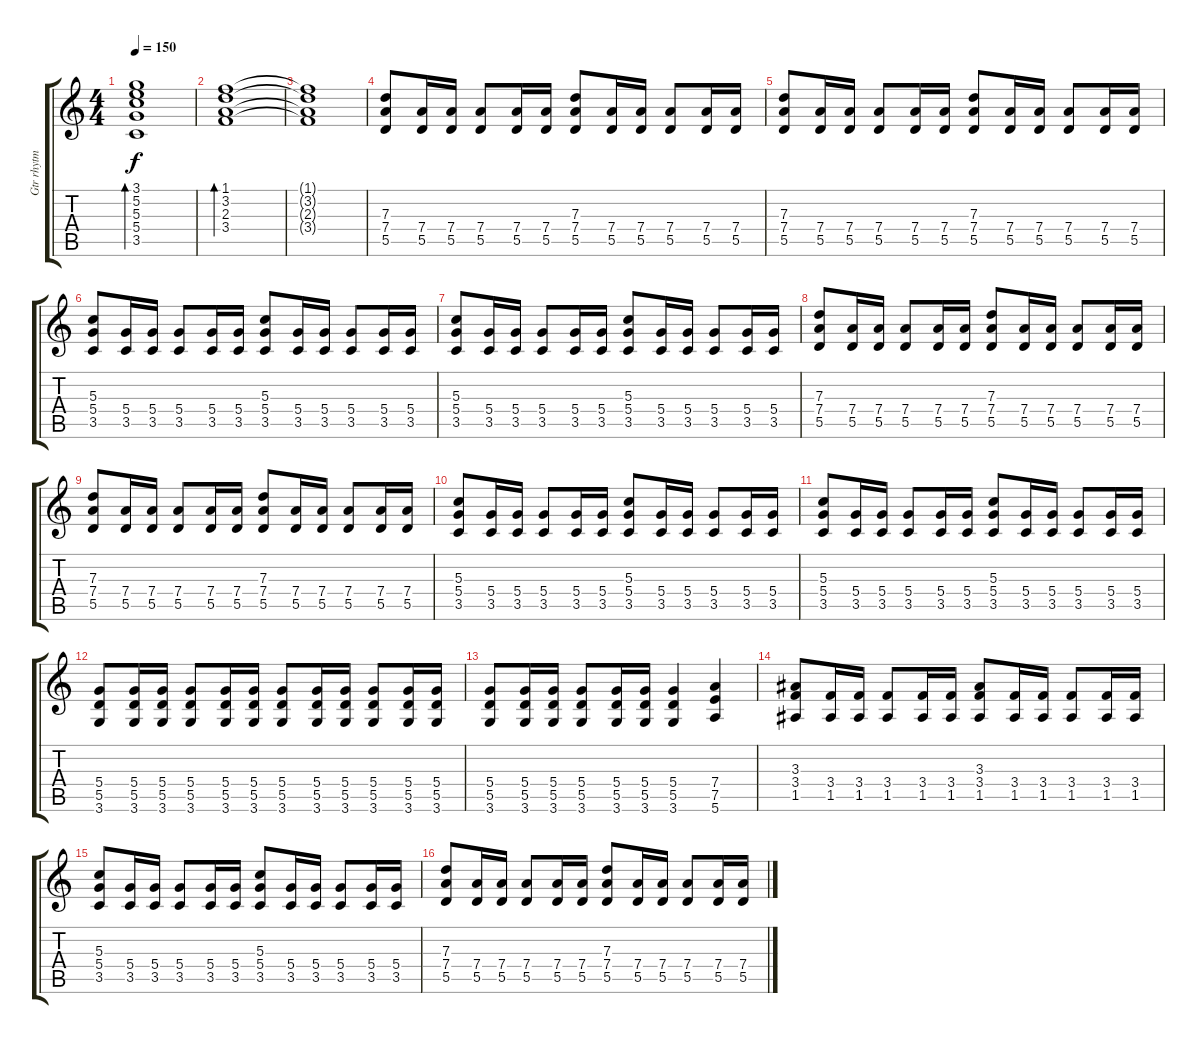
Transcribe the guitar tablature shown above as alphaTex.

\track ("Gtr rhytm" "Gtr rhytm") {instrument acousticguitarsteel}
\staff {score tabs}
\tuning (E4 B3 G3 D3 A2 E2) {hide}
\ts (4 4)
\tempo 150
\clef g2
\ks c
(3.1 5.2 5.3 5.4 3.5).1{bd 120 dy f} |
(1.1 3.2 2.3 3.4).1{bd 120} |
(1.1{t} 3.2{t} 2.3{t} 3.4{t}).1 |
(7.3 7.4 5.5).8{volume 16 instrument distortionguitar} (7.4 5.5).16 (7.4 5.5).16 (7.4 5.5).8 (7.4 5.5).16 (7.4 5.5).16 (7.3 7.4 5.5).8 (7.4 5.5).16 (7.4 5.5).16 (7.4 5.5).8 (7.4 5.5).16 (7.4 5.5).16 |
(7.3 7.4 5.5).8{instrument distortionguitar} (7.4 5.5).16 (7.4 5.5).16 (7.4 5.5).8 (7.4 5.5).16 (7.4 5.5).16 (7.3 7.4 5.5).8 (7.4 5.5).16 (7.4 5.5).16 (7.4 5.5).8 (7.4 5.5).16 (7.4 5.5).16 |
(5.3 5.4 3.5).8{volume 16 instrument distortionguitar} (5.4 3.5).16 (5.4 3.5).16 (5.4 3.5).8 (5.4 3.5).16 (5.4 3.5).16 (5.3 5.4 3.5).8 (5.4 3.5).16 (5.4 3.5).16 (5.4 3.5).8 (5.4 3.5).16 (5.4 3.5).16 |
(5.3 5.4 3.5).8{instrument distortionguitar} (5.4 3.5).16 (5.4 3.5).16 (5.4 3.5).8 (5.4 3.5).16 (5.4 3.5).16 (5.3 5.4 3.5).8 (5.4 3.5).16 (5.4 3.5).16 (5.4 3.5).8 (5.4 3.5).16 (5.4 3.5).16 |
(7.3 7.4 5.5).8{instrument distortionguitar} (7.4 5.5).16 (7.4 5.5).16 (7.4 5.5).8 (7.4 5.5).16 (7.4 5.5).16 (7.3 7.4 5.5).8 (7.4 5.5).16 (7.4 5.5).16 (7.4 5.5).8 (7.4 5.5).16 (7.4 5.5).16 |
(7.3 7.4 5.5).8{instrument distortionguitar} (7.4 5.5).16 (7.4 5.5).16 (7.4 5.5).8 (7.4 5.5).16 (7.4 5.5).16 (7.3 7.4 5.5).8 (7.4 5.5).16 (7.4 5.5).16 (7.4 5.5).8 (7.4 5.5).16 (7.4 5.5).16 |
(5.3 5.4 3.5).8{instrument distortionguitar} (5.4 3.5).16 (5.4 3.5).16 (5.4 3.5).8 (5.4 3.5).16 (5.4 3.5).16 (5.3 5.4 3.5).8 (5.4 3.5).16 (5.4 3.5).16 (5.4 3.5).8 (5.4 3.5).16 (5.4 3.5).16 |
(5.3 5.4 3.5).8{instrument distortionguitar} (5.4 3.5).16 (5.4 3.5).16 (5.4 3.5).8 (5.4 3.5).16 (5.4 3.5).16 (5.3 5.4 3.5).8 (5.4 3.5).16 (5.4 3.5).16 (5.4 3.5).8 (5.4 3.5).16 (5.4 3.5).16 |
(5.4 5.5 3.6).8{instrument distortionguitar} (5.4 5.5 3.6).16 (5.4 5.5 3.6).16 (5.4 5.5 3.6).8 (5.4 5.5 3.6).16 (5.4 5.5 3.6).16 (5.4 5.5 3.6).8 (5.4 5.5 3.6).16 (5.4 5.5 3.6).16 (5.4 5.5 3.6).8 (5.4 5.5 3.6).16 (5.4 5.5 3.6).16 |
(5.4 5.5 3.6).8{instrument distortionguitar} (5.4 5.5 3.6).16 (5.4 5.5 3.6).16 (5.4 5.5 3.6).8 (5.4 5.5 3.6).16 (5.4 5.5 3.6).16 (5.4 5.5 3.6).4 (7.4 7.5 5.6).4 |
(3.3 3.4 1.5).8{instrument distortionguitar} (3.4 1.5).16 (3.4 1.5).16 (3.4 1.5).8 (3.4 1.5).16 (3.4 1.5).16 (3.3 3.4 1.5).8 (3.4 1.5).16 (3.4 1.5).16 (3.4 1.5).8 (3.4 1.5).16 (3.4 1.5).16 |
(5.3 5.4 3.5).8{instrument distortionguitar} (5.4 3.5).16 (5.4 3.5).16 (5.4 3.5).8 (5.4 3.5).16 (5.4 3.5).16 (5.3 5.4 3.5).8 (5.4 3.5).16 (5.4 3.5).16 (5.4 3.5).8 (5.4 3.5).16 (5.4 3.5).16 |
(7.3 7.4 5.5).8{instrument distortionguitar} (7.4 5.5).16 (7.4 5.5).16 (7.4 5.5).8 (7.4 5.5).16 (7.4 5.5).16 (7.3 7.4 5.5).8 (7.4 5.5).16 (7.4 5.5).16 (7.4 5.5).8 (7.4 5.5).16 (7.4 5.5).16
